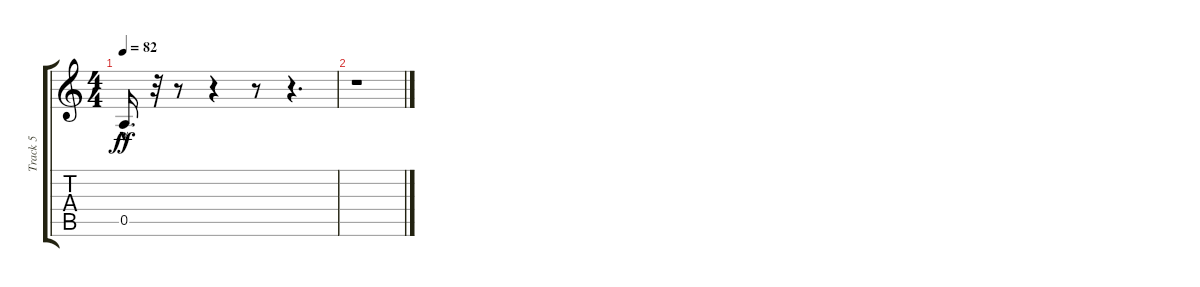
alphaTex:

\track ("Track 5" "Track 5") {instrument electricbassfinger}
\staff {score tabs}
\tuning (E4 B3 G3 D3 A2 E2) {hide}
\ts (4 4)
\tempo 82
\clef g2
\ks c
0.5{hac}.16{d dy ff} r.32 r.8 r.4 r.8 r.4{d} |
r.1
